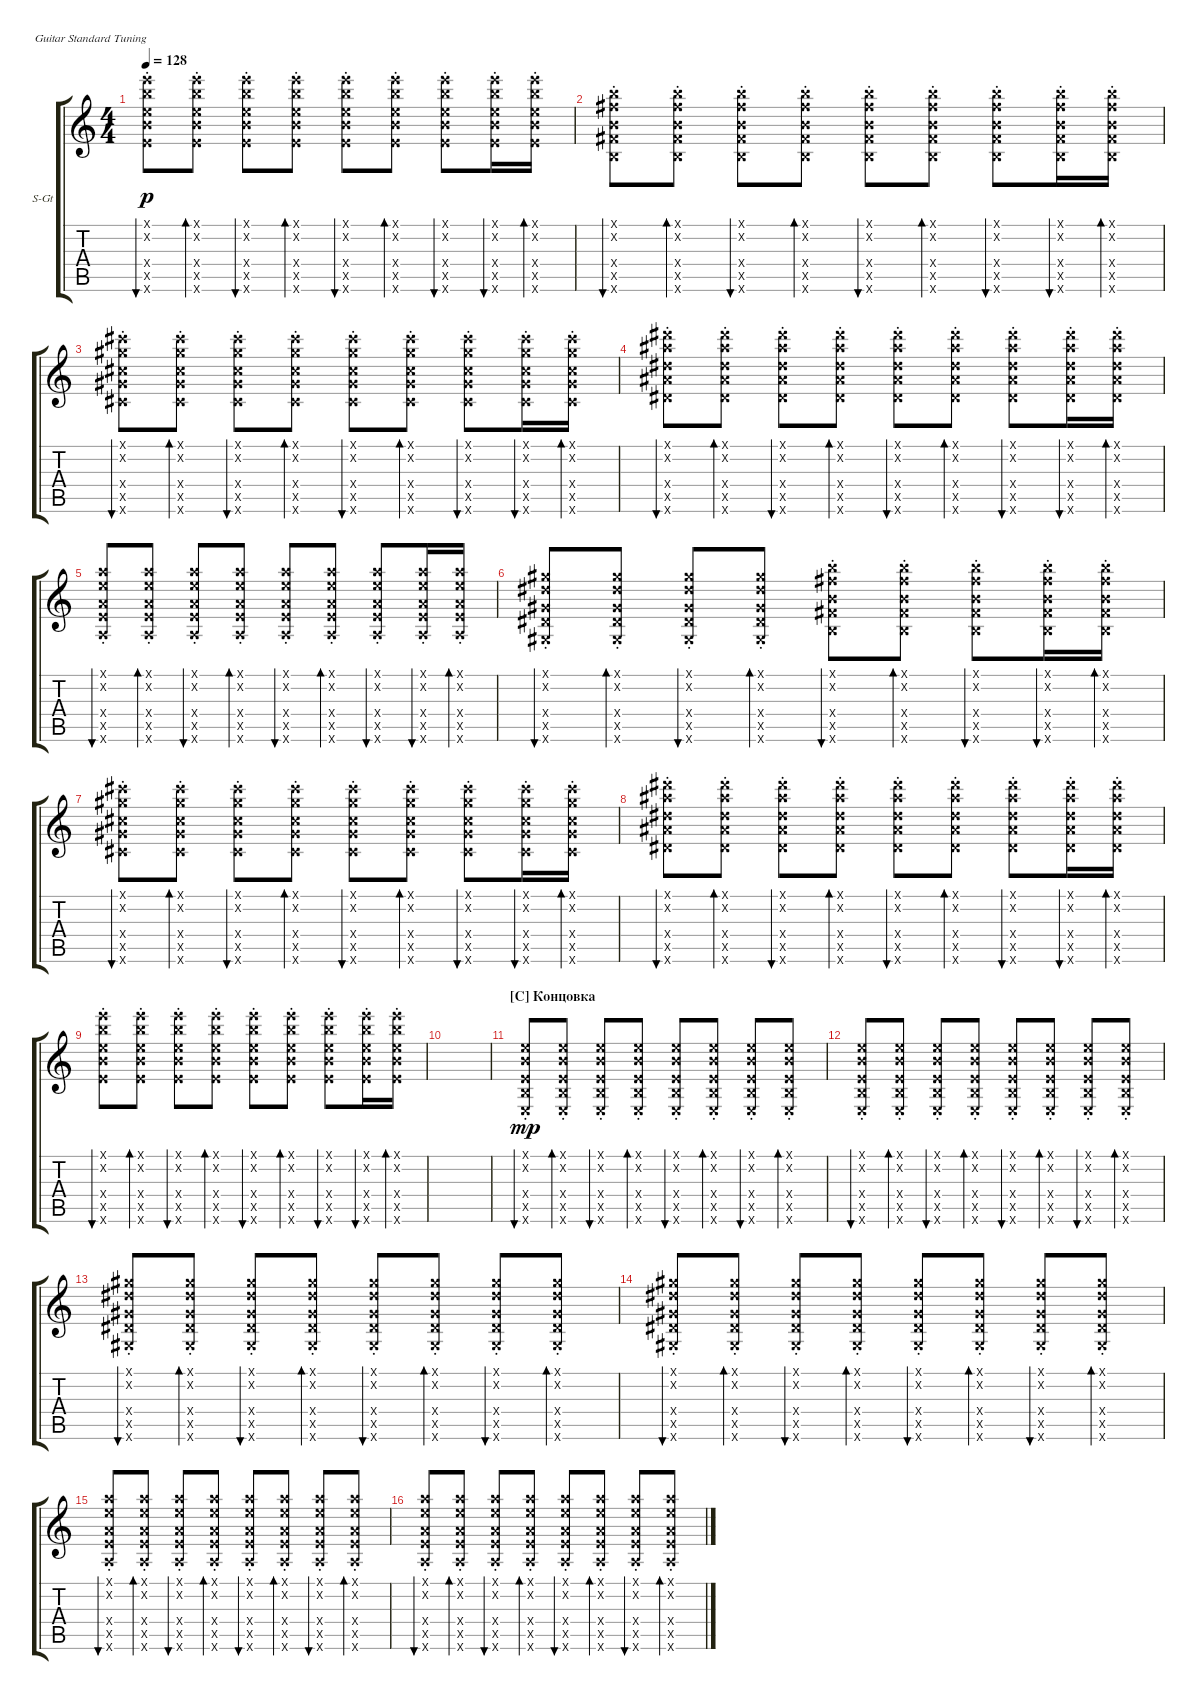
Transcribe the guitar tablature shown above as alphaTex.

\defaultSystemsLayout 4
\bracketExtendMode groupsimilarinstruments
\firstSystemTrackNameOrientation horizontal
\otherSystemsTrackNameOrientation horizontal
\track ("чес" "S-Gt") {instrument acousticguitarsteel}
\staff {score tabs}
\tuning (E4 B3 G3 D3 A2 E2)
\ts (4 4)
\tempo 128
\clef g2
\ks c
(12.6{st x} 14.5{st x} 14.4{st x} 12.2{st x} 12.1{st x}).8{bu 30 dy p} (12.6{st x} 14.5{st x} 14.4{st x} 12.2{st x} 12.1{st x}).8{bd 30} (12.6{st x} 14.5{st x} 14.4{st x} 12.2{st x} 12.1{st x}).8{bu 30} (12.6{st x} 14.5{st x} 14.4{st x} 12.2{st x} 12.1{st x}).8{bd 30} (12.6{st x} 14.5{st x} 14.4{st x} 12.2{st x} 12.1{st x}).8{bu 30} (12.6{st x} 14.5{st x} 14.4{st x} 12.2{st x} 12.1{st x}).8{bd 30} (12.6{st x} 14.5{st x} 14.4{st x} 12.2{st x} 12.1{st x}).8{bu 30} (12.6{st x} 14.5{st x} 14.4{st x} 12.2{st x} 12.1{st x}).16{bu 30} (12.6{st x} 14.5{st x} 14.4{st x} 12.2{st x} 12.1{st x}).16{bd 30} |
(7.6{st x} 9.5{st x} 9.4{st x} 7.2{st x} 7.1{st x}).8{bu 30} (7.6{st x} 9.5{st x} 9.4{st x} 7.2{st x} 7.1{st x}).8{bd 30} (7.6{st x} 9.5{st x} 9.4{st x} 7.2{st x} 7.1{st x}).8{bu 30} (7.6{st x} 9.5{st x} 9.4{st x} 7.2{st x} 7.1{st x}).8{bd 30} (7.6{st x} 9.5{st x} 9.4{st x} 7.2{st x} 7.1{st x}).8{bu 30} (7.6{st x} 9.5{st x} 9.4{st x} 7.2{st x} 7.1{st x}).8{bd 30} (7.6{st x} 9.5{st x} 9.4{st x} 7.2{st x} 7.1{st x}).8{bu 30} (7.6{st x} 9.5{st x} 9.4{st x} 7.2{st x} 7.1{st x}).16{bu 30} (7.6{st x} 9.5{st x} 9.4{st x} 7.2{st x} 7.1{st x}).16{bd 30} |
(9.6{st x} 11.5{st x} 11.4{st x} 9.2{st x} 9.1{st x}).8{bu 30} (9.6{st x} 11.5{st x} 11.4{st x} 9.2{st x} 9.1{st x}).8{bd 30} (9.6{st x} 11.5{st x} 11.4{st x} 9.2{st x} 9.1{st x}).8{bu 30} (9.6{st x} 11.5{st x} 11.4{st x} 9.2{st x} 9.1{st x}).8{bd 30} (9.6{st x} 11.5{st x} 11.4{st x} 9.2{st x} 9.1{st x}).8{bu 30} (9.6{st x} 11.5{st x} 11.4{st x} 9.2{st x} 9.1{st x}).8{bd 30} (9.6{st x} 11.5{st x} 11.4{st x} 9.2{st x} 9.1{st x}).8{bu 30} (9.6{st x} 11.5{st x} 11.4{st x} 9.2{st x} 9.1{st x}).16{bu 30} (9.6{st x} 11.5{st x} 11.4{st x} 9.2{st x} 9.1{st x}).16{bd 30} |
(11.6{st x} 13.5{st x} 13.4{st x} 11.2{st x} 11.1{st x}).8{bu 30} (11.6{st x} 13.5{st x} 13.4{st x} 11.2{st x} 11.1{st x}).8{bd 30} (11.6{st x} 13.5{st x} 13.4{st x} 11.2{st x} 11.1{st x}).8{bu 30} (11.6{st x} 13.5{st x} 13.4{st x} 11.2{st x} 11.1{st x}).8{bd 30} (11.6{st x} 13.5{st x} 13.4{st x} 11.2{st x} 11.1{st x}).8{bu 30} (11.6{st x} 13.5{st x} 13.4{st x} 11.2{st x} 11.1{st x}).8{bd 30} (11.6{st x} 13.5{st x} 13.4{st x} 11.2{st x} 11.1{st x}).8{bu 30} (11.6{st x} 13.5{st x} 13.4{st x} 11.2{st x} 11.1{st x}).16{bu 30} (11.6{st x} 13.5{st x} 13.4{st x} 11.2{st x} 11.1{st x}).16{bd 30} |
(5.6{st x} 7.5{st x} 7.4{st x} 5.2{st x} 5.1{st x}).8{bu 30} (5.6{st x} 7.5{st x} 7.4{st x} 5.2{st x} 5.1{st x}).8{bd 30} (5.6{st x} 7.5{st x} 7.4{st x} 5.2{st x} 5.1{st x}).8{bu 30} (5.6{st x} 7.5{st x} 7.4{st x} 5.2{st x} 5.1{st x}).8{bd 30} (5.6{st x} 7.5{st x} 7.4{st x} 5.2{st x} 5.1{st x}).8{bu 30} (5.6{st x} 7.5{st x} 7.4{st x} 5.2{st x} 5.1{st x}).8{bd 30} (5.6{st x} 7.5{st x} 7.4{st x} 5.2{st x} 5.1{st x}).8{bu 30} (5.6{st x} 7.5{st x} 7.4{st x} 5.2{st x} 5.1{st x}).16{bu 30} (5.6{st x} 7.5{st x} 7.4{st x} 5.2{st x} 5.1{st x}).16{bd 30} |
(4.6{st x} 6.5{st x} 6.4{st x} 4.2{st x} 4.1{st x}).8{bu 30} (4.6{st x} 6.5{st x} 6.4{st x} 4.2{st x} 4.1{st x}).8{bd 30} (4.6{st x} 6.5{st x} 6.4{st x} 4.2{st x} 4.1{st x}).8{bu 30} (4.6{st x} 6.5{st x} 6.4{st x} 4.2{st x} 4.1{st x}).8{bd 30} (7.6{st x} 9.5{st x} 9.4{st x} 7.2{st x} 7.1{st x}).8{bu 30} (7.6{st x} 9.5{st x} 9.4{st x} 7.2{st x} 7.1{st x}).8{bd 30} (7.6{st x} 9.5{st x} 9.4{st x} 7.2{st x} 7.1{st x}).8{bu 30} (7.6{st x} 9.5{st x} 9.4{st x} 7.2{st x} 7.1{st x}).16{bu 30} (7.6{st x} 9.5{st x} 9.4{st x} 7.2{st x} 7.1{st x}).16{bd 30} |
(9.6{st x} 11.5{st x} 11.4{st x} 9.2{st x} 9.1{st x}).8{bu 30} (9.6{st x} 11.5{st x} 11.4{st x} 9.2{st x} 9.1{st x}).8{bd 30} (9.6{st x} 11.5{st x} 11.4{st x} 9.2{st x} 9.1{st x}).8{bu 30} (9.6{st x} 11.5{st x} 11.4{st x} 9.2{st x} 9.1{st x}).8{bd 30} (9.6{st x} 11.5{st x} 11.4{st x} 9.2{st x} 9.1{st x}).8{bu 30} (9.6{st x} 11.5{st x} 11.4{st x} 9.2{st x} 9.1{st x}).8{bd 30} (9.6{st x} 11.5{st x} 11.4{st x} 9.2{st x} 9.1{st x}).8{bu 30} (9.6{st x} 11.5{st x} 11.4{st x} 9.2{st x} 9.1{st x}).16{bu 30} (9.6{st x} 11.5{st x} 11.4{st x} 9.2{st x} 9.1{st x}).16{bd 30} |
(11.6{st x} 13.5{st x} 13.4{st x} 11.2{st x} 11.1{st x}).8{bu 30} (11.6{st x} 13.5{st x} 13.4{st x} 11.2{st x} 11.1{st x}).8{bd 30} (11.6{st x} 13.5{st x} 13.4{st x} 11.2{st x} 11.1{st x}).8{bu 30} (11.6{st x} 13.5{st x} 13.4{st x} 11.2{st x} 11.1{st x}).8{bd 30} (11.6{st x} 13.5{st x} 13.4{st x} 11.2{st x} 11.1{st x}).8{bu 30} (11.6{st x} 13.5{st x} 13.4{st x} 11.2{st x} 11.1{st x}).8{bd 30} (11.6{st x} 13.5{st x} 13.4{st x} 11.2{st x} 11.1{st x}).8{bu 30} (11.6{st x} 13.5{st x} 13.4{st x} 11.2{st x} 11.1{st x}).16{bu 30} (11.6{st x} 13.5{st x} 13.4{st x} 11.2{st x} 11.1{st x}).16{bd 30} |
(12.6{st x} 14.5{st x} 14.4{st x} 12.2{st x} 12.1{st x}).8{bu 30} (12.6{st x} 14.5{st x} 14.4{st x} 12.2{st x} 12.1{st x}).8{bd 30} (12.6{st x} 14.5{st x} 14.4{st x} 12.2{st x} 12.1{st x}).8{bu 30} (12.6{st x} 14.5{st x} 14.4{st x} 12.2{st x} 12.1{st x}).8{bd 30} (12.6{st x} 14.5{st x} 14.4{st x} 12.2{st x} 12.1{st x}).8{bu 30} (12.6{st x} 14.5{st x} 14.4{st x} 12.2{st x} 12.1{st x}).8{bd 30} (12.6{st x} 14.5{st x} 14.4{st x} 12.2{st x} 12.1{st x}).8{bu 30} (12.6{st x} 14.5{st x} 14.4{st x} 12.2{st x} 12.1{st x}).16{bu 30} (12.6{st x} 14.5{st x} 14.4{st x} 12.2{st x} 12.1{st x}).16{bd 30} |
|
\section ("C" "Концовка")
(0.6{st x} 2.5{st x} 2.4{st x} 0.2{st x} 0.1{st x}).8{bu 30 dy mp} (0.6{st x} 2.5{st x} 2.4{st x} 0.2{st x} 0.1{st x}).8{bd 30} (0.6{st x} 2.5{st x} 2.4{st x} 0.2{st x} 0.1{st x}).8{bu 30} (0.6{st x} 2.5{st x} 2.4{st x} 0.2{st x} 0.1{st x}).8{bd 30} (0.6{st x} 2.5{st x} 2.4{st x} 0.2{st x} 0.1{st x}).8{bu 30} (0.6{st x} 2.5{st x} 2.4{st x} 0.2{st x} 0.1{st x}).8{bd 30} (0.6{st x} 2.5{st x} 2.4{st x} 0.2{st x} 0.1{st x}).8{bu 30} (0.6{st x} 2.5{st x} 2.4{st x} 0.2{st x} 0.1{st x}).8{bd 30} |
(0.6{st x} 2.5{st x} 2.4{st x} 0.2{st x} 0.1{st x}).8{bu 30} (0.6{st x} 2.5{st x} 2.4{st x} 0.2{st x} 0.1{st x}).8{bd 30} (0.6{st x} 2.5{st x} 2.4{st x} 0.2{st x} 0.1{st x}).8{bu 30} (0.6{st x} 2.5{st x} 2.4{st x} 0.2{st x} 0.1{st x}).8{bd 30} (0.6{st x} 2.5{st x} 2.4{st x} 0.2{st x} 0.1{st x}).8{bu 30} (0.6{st x} 2.5{st x} 2.4{st x} 0.2{st x} 0.1{st x}).8{bd 30} (0.6{st x} 2.5{st x} 2.4{st x} 0.2{st x} 0.1{st x}).8{bu 30} (0.6{st x} 2.5{st x} 2.4{st x} 0.2{st x} 0.1{st x}).8{bd 30} |
(4.6{st x} 6.5{st x} 6.4{st x} 4.2{st x} 4.1{st x}).8{bu 30} (4.6{st x} 6.5{st x} 6.4{st x} 4.2{st x} 4.1{st x}).8{bd 30} (4.6{st x} 6.5{st x} 6.4{st x} 4.2{st x} 4.1{st x}).8{bu 30} (4.6{st x} 6.5{st x} 6.4{st x} 4.2{st x} 4.1{st x}).8{bd 30} (4.6{st x} 6.5{st x} 6.4{st x} 4.2{st x} 4.1{st x}).8{bu 30} (4.6{st x} 6.5{st x} 6.4{st x} 4.2{st x} 4.1{st x}).8{bd 30} (4.6{st x} 6.5{st x} 6.4{st x} 4.2{st x} 4.1{st x}).8{bu 30} (4.6{st x} 6.5{st x} 6.4{st x} 4.2{st x} 4.1{st x}).8{bd 30} |
(4.6{st x} 6.5{st x} 6.4{st x} 4.2{st x} 4.1{st x}).8{bu 30} (4.6{st x} 6.5{st x} 6.4{st x} 4.2{st x} 4.1{st x}).8{bd 30} (4.6{st x} 6.5{st x} 6.4{st x} 4.2{st x} 4.1{st x}).8{bu 30} (4.6{st x} 6.5{st x} 6.4{st x} 4.2{st x} 4.1{st x}).8{bd 30} (4.6{st x} 6.5{st x} 6.4{st x} 4.2{st x} 4.1{st x}).8{bu 30} (4.6{st x} 6.5{st x} 6.4{st x} 4.2{st x} 4.1{st x}).8{bd 30} (4.6{st x} 6.5{st x} 6.4{st x} 4.2{st x} 4.1{st x}).8{bu 30} (4.6{st x} 6.5{st x} 6.4{st x} 4.2{st x} 4.1{st x}).8{bd 30} |
(5.6{st x} 7.5{st x} 7.4{st x} 5.2{st x} 5.1{st x}).8{bu 30} (5.6{st x} 7.5{st x} 7.4{st x} 5.2{st x} 5.1{st x}).8{bd 30} (5.6{st x} 7.5{st x} 7.4{st x} 5.2{st x} 5.1{st x}).8{bu 30} (5.6{st x} 7.5{st x} 7.4{st x} 5.2{st x} 5.1{st x}).8{bd 30} (5.6{st x} 7.5{st x} 7.4{st x} 5.2{st x} 5.1{st x}).8{bu 30} (5.6{st x} 7.5{st x} 7.4{st x} 5.2{st x} 5.1{st x}).8{bd 30} (5.6{st x} 7.5{st x} 7.4{st x} 5.2{st x} 5.1{st x}).8{bu 30} (5.6{st x} 7.5{st x} 7.4{st x} 5.2{st x} 5.1{st x}).8{bd 30} |
(5.6{st x} 7.5{st x} 7.4{st x} 5.2{st x} 5.1{st x}).8{bu 30} (5.6{st x} 7.5{st x} 7.4{st x} 5.2{st x} 5.1{st x}).8{bd 30} (5.6{st x} 7.5{st x} 7.4{st x} 5.2{st x} 5.1{st x}).8{bu 30} (5.6{st x} 7.5{st x} 7.4{st x} 5.2{st x} 5.1{st x}).8{bd 30} (5.6{st x} 7.5{st x} 7.4{st x} 5.2{st x} 5.1{st x}).8{bu 30} (5.6{st x} 7.5{st x} 7.4{st x} 5.2{st x} 5.1{st x}).8{bd 30} (5.6{st x} 7.5{st x} 7.4{st x} 5.2{st x} 5.1{st x}).8{bu 30} (5.6{st x} 7.5{st x} 7.4{st x} 5.2{st x} 5.1{st x}).8{bd 30}
